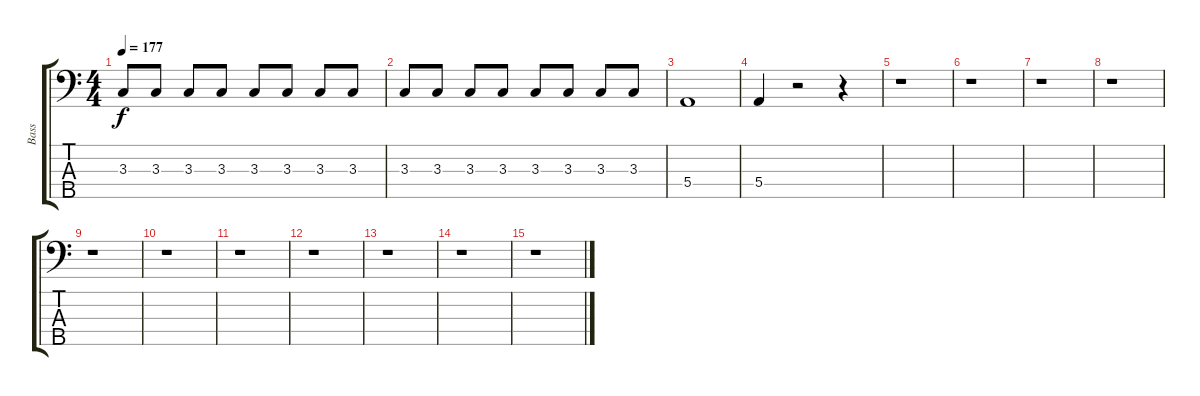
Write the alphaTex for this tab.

\track ("Bass" "Bass") {instrument electricbassfinger}
\staff {score tabs}
\tuning (G2 D2 A1 E1 B0) {hide}
\ts (4 4)
\tempo 177
\clef f4
\ks c
3.3.8{dy f} 3.3.8 3.3.8 3.3.8 3.3.8 3.3.8 3.3.8 3.3.8 |
3.3.8 3.3.8 3.3.8 3.3.8 3.3.8 3.3.8 3.3.8 3.3.8 |
5.4.1 |
5.4.4 r.2 r.4 |
r.1 |
r.1 |
r.1 |
r.1 |
r.1 |
r.1 |
r.1 |
r.1 |
r.1 |
r.1 |
r.1
